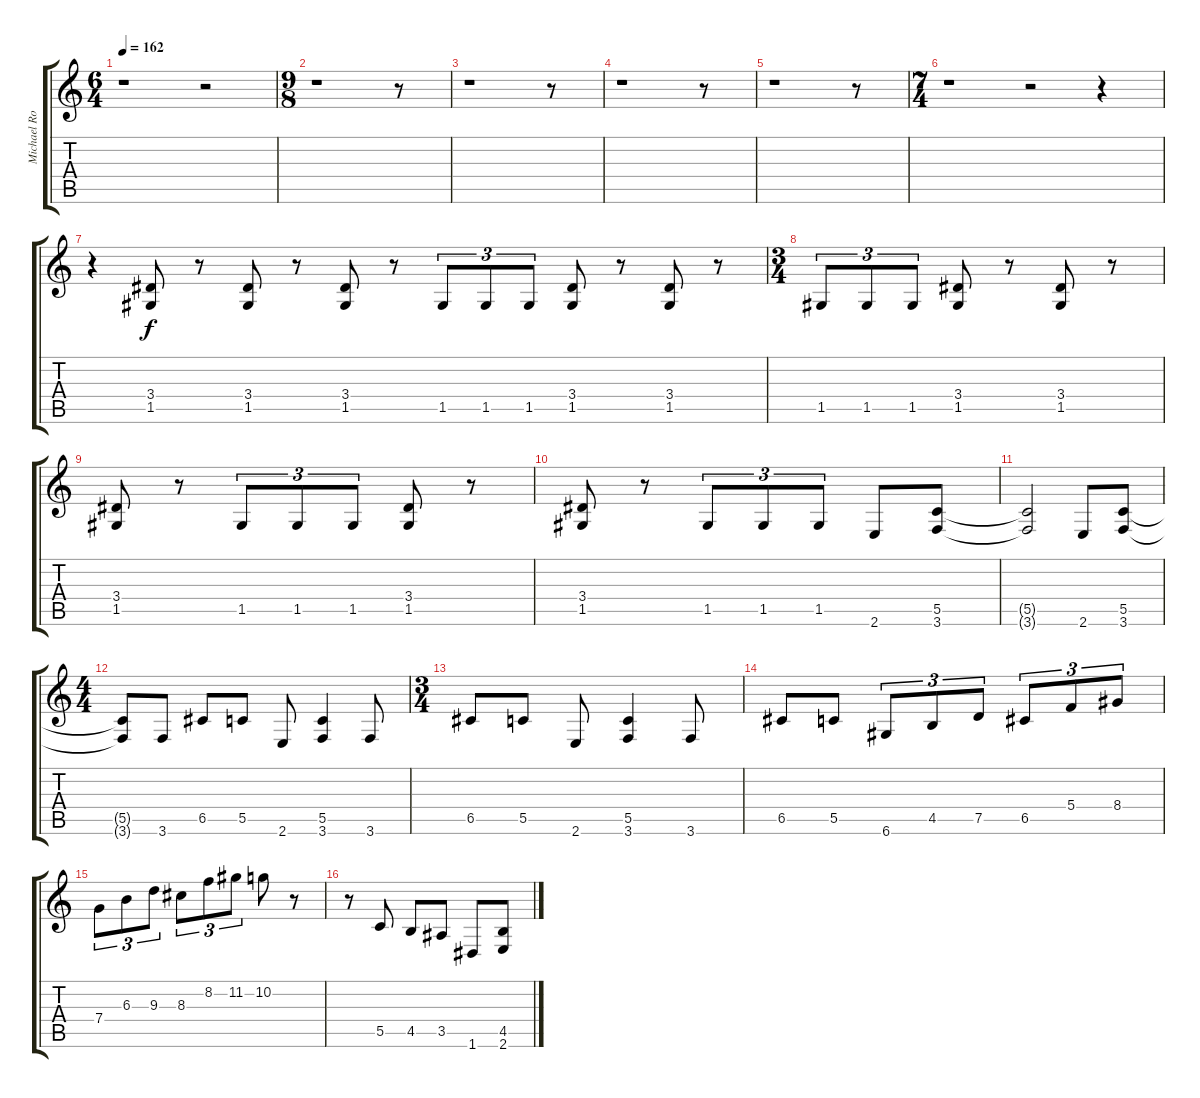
\track ("Michael Romeo Lead" "Michael Ro") {instrument distortionguitar}
\staff {score tabs}
\tuning (D4 A3 F3 C3 G2 D2) {hide}
\ts (6 4)
\tempo 162
\clef g2
\ks c
r.1{dy f} r.2 |
\ts (9 8)
r.1 r.8 |
r.1 r.8 |
r.1 r.8 |
r.1 r.8 |
\ts (7 4)
r.1 r.2 r.4 |
r.4 (3.4 1.5).8 r.8 (3.4 1.5).8 r.8 (3.4 1.5).8 r.8 1.5.8{tu (3 2)} 1.5.8{tu (3 2)} 1.5.8{tu (3 2)} (3.4 1.5).8 r.8 (3.4 1.5).8 r.8 |
\ts (3 4)
1.5.8{tu (3 2)} 1.5.8{tu (3 2)} 1.5.8{tu (3 2)} (3.4 1.5).8 r.8 (3.4 1.5).8 r.8 |
(3.4 1.5).8 r.8 1.5.8{tu (3 2)} 1.5.8{tu (3 2)} 1.5.8{tu (3 2)} (3.4 1.5).8 r.8 |
(3.4 1.5).8 r.8 1.5.8{tu (3 2)} 1.5.8{tu (3 2)} 1.5.8{tu (3 2)} 2.6.8 (5.5 3.6).8 |
(5.5{t} 3.6{t}).2 2.6.8 (5.5 3.6).8 |
\ts (4 4)
(5.5{t} 3.6{t}).8 3.6.8{instrument guitarharmonics} 6.5.8{instrument distortionguitar} 5.5.8 2.6.8 (5.5 3.6).4 3.6.8{instrument guitarharmonics} |
\ts (3 4)
6.5.8{instrument distortionguitar} 5.5.8 2.6.8 (5.5 3.6).4 3.6.8{instrument guitarharmonics} |
6.5.8{instrument distortionguitar} 5.5.8 6.6.8{tu (3 2)} 4.5.8{tu (3 2)} 7.5.8{tu (3 2)} 6.5.8{tu (3 2)} 5.4.8{tu (3 2)} 8.4.8{tu (3 2)} |
7.4.8{tu (3 2)} 6.3.8{tu (3 2)} 9.3.8{tu (3 2)} 8.3.8{tu (3 2)} 8.2.8{tu (3 2)} 11.2.8{tu (3 2)} 10.2.8 r.8 |
r.8 5.5.8 4.5.8 3.5.8 1.6.8 (4.5 2.6).8
